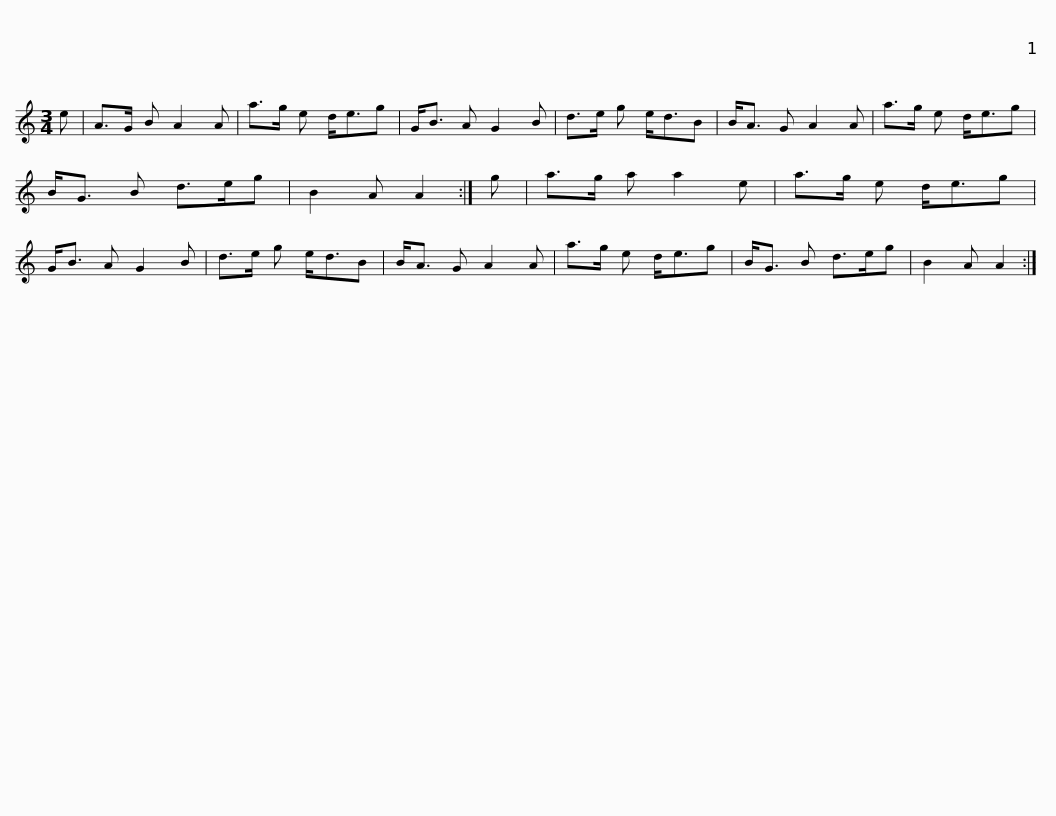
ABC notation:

X:1
L:1/8
M:3/4
I:linebreak $
K:C
V:1 treble
V:1
 e | A>G B A2 A | a>g e d<eg | G<B A G2 B | d>e g e<dB | %5
 B<A G A2 A | a>g e d<eg |$ B<G B d>eg | B2 A A2 :| g | %10
 a>g a a2 e | a>g e d<eg | G<B A G2 B | d>e g e<dB | B<A G A2 A |$ %15
 a>g e d<eg | B<G B d>eg | B2 A A2 :| %18
